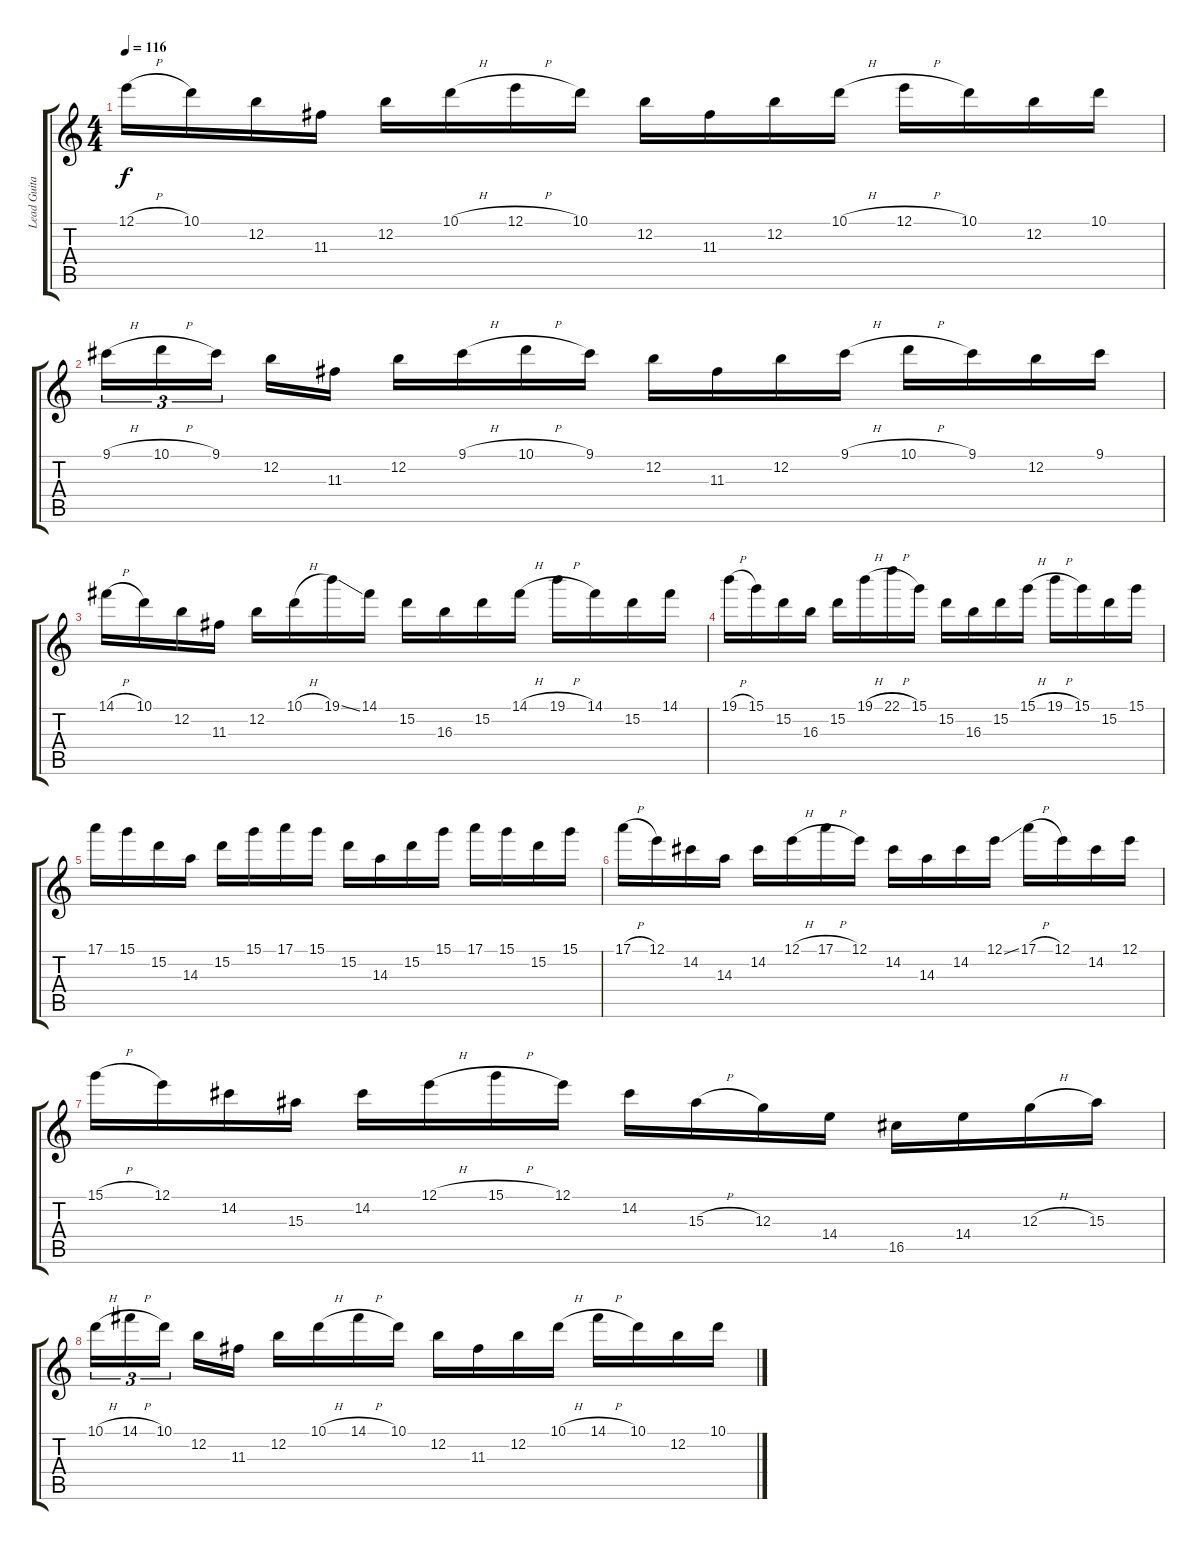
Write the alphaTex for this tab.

\track ("Lead Guitar" "Lead Guita") {instrument distortionguitar}
\staff {score tabs}
\tuning (E4 B3 G3 D3 A2 E2) {hide}
\ts (4 4)
\tempo 116
\clef g2
\ks c
12.1{h}.16{dy f} 10.1.16 12.2.16 11.3.16 12.2.16 10.1{h}.16 12.1{h}.16 10.1.16 12.2.16 11.3.16 12.2.16 10.1{h}.16 12.1{h}.16 10.1.16 12.2.16 10.1.16 |
9.1{h}.16{tu (3 2)} 10.1{h}.16{tu (3 2)} 9.1.16{tu (3 2) beam splitsecondary} 12.2.16 11.3.16 12.2.16 9.1{h}.16 10.1{h}.16 9.1.16 12.2.16 11.3.16 12.2.16 9.1{h}.16 10.1{h}.16 9.1.16 12.2.16 9.1.16 |
14.1{h}.16 10.1.16 12.2.16 11.3.16 12.2.16 10.1{h}.16 19.1{ss}.16 14.1.16 15.2.16 16.3.16 15.2.16 14.1{h}.16 19.1{h}.16 14.1.16 15.2.16 14.1.16 |
19.1{h}.16 15.1.16 15.2.16 16.3.16 15.2.16 19.1{h}.16 22.1{h}.16 15.1.16 15.2.16 16.3.16 15.2.16 15.1{h}.16 19.1{h}.16 15.1.16 15.2.16 15.1.16 |
17.1.16 15.1.16 15.2.16 14.3.16 15.2.16 15.1.16 17.1.16 15.1.16 15.2.16 14.3.16 15.2.16 15.1.16 17.1.16 15.1.16 15.2.16 15.1.16 |
17.1{h}.16 12.1.16 14.2.16 14.3.16 14.2.16 12.1{h}.16 17.1{h}.16 12.1.16 14.2.16 14.3.16 14.2.16 12.1{ss}.16 17.1{h}.16 12.1.16 14.2.16 12.1.16 |
15.1{h}.16 12.1.16 14.2.16 15.3.16 14.2.16 12.1{h}.16 15.1{h}.16 12.1.16 14.2.16 15.3{h}.16 12.3.16 14.4.16 16.5.16 14.4.16 12.3{h}.16 15.3.16 |
10.1{h}.16{tu (3 2)} 14.1{h}.16{tu (3 2)} 10.1.16{tu (3 2) beam splitsecondary} 12.2.16 11.3.16 12.2.16 10.1{h}.16 14.1{h}.16 10.1.16 12.2.16 11.3.16 12.2.16 10.1{h}.16 14.1{h}.16 10.1.16 12.2.16 10.1.16
